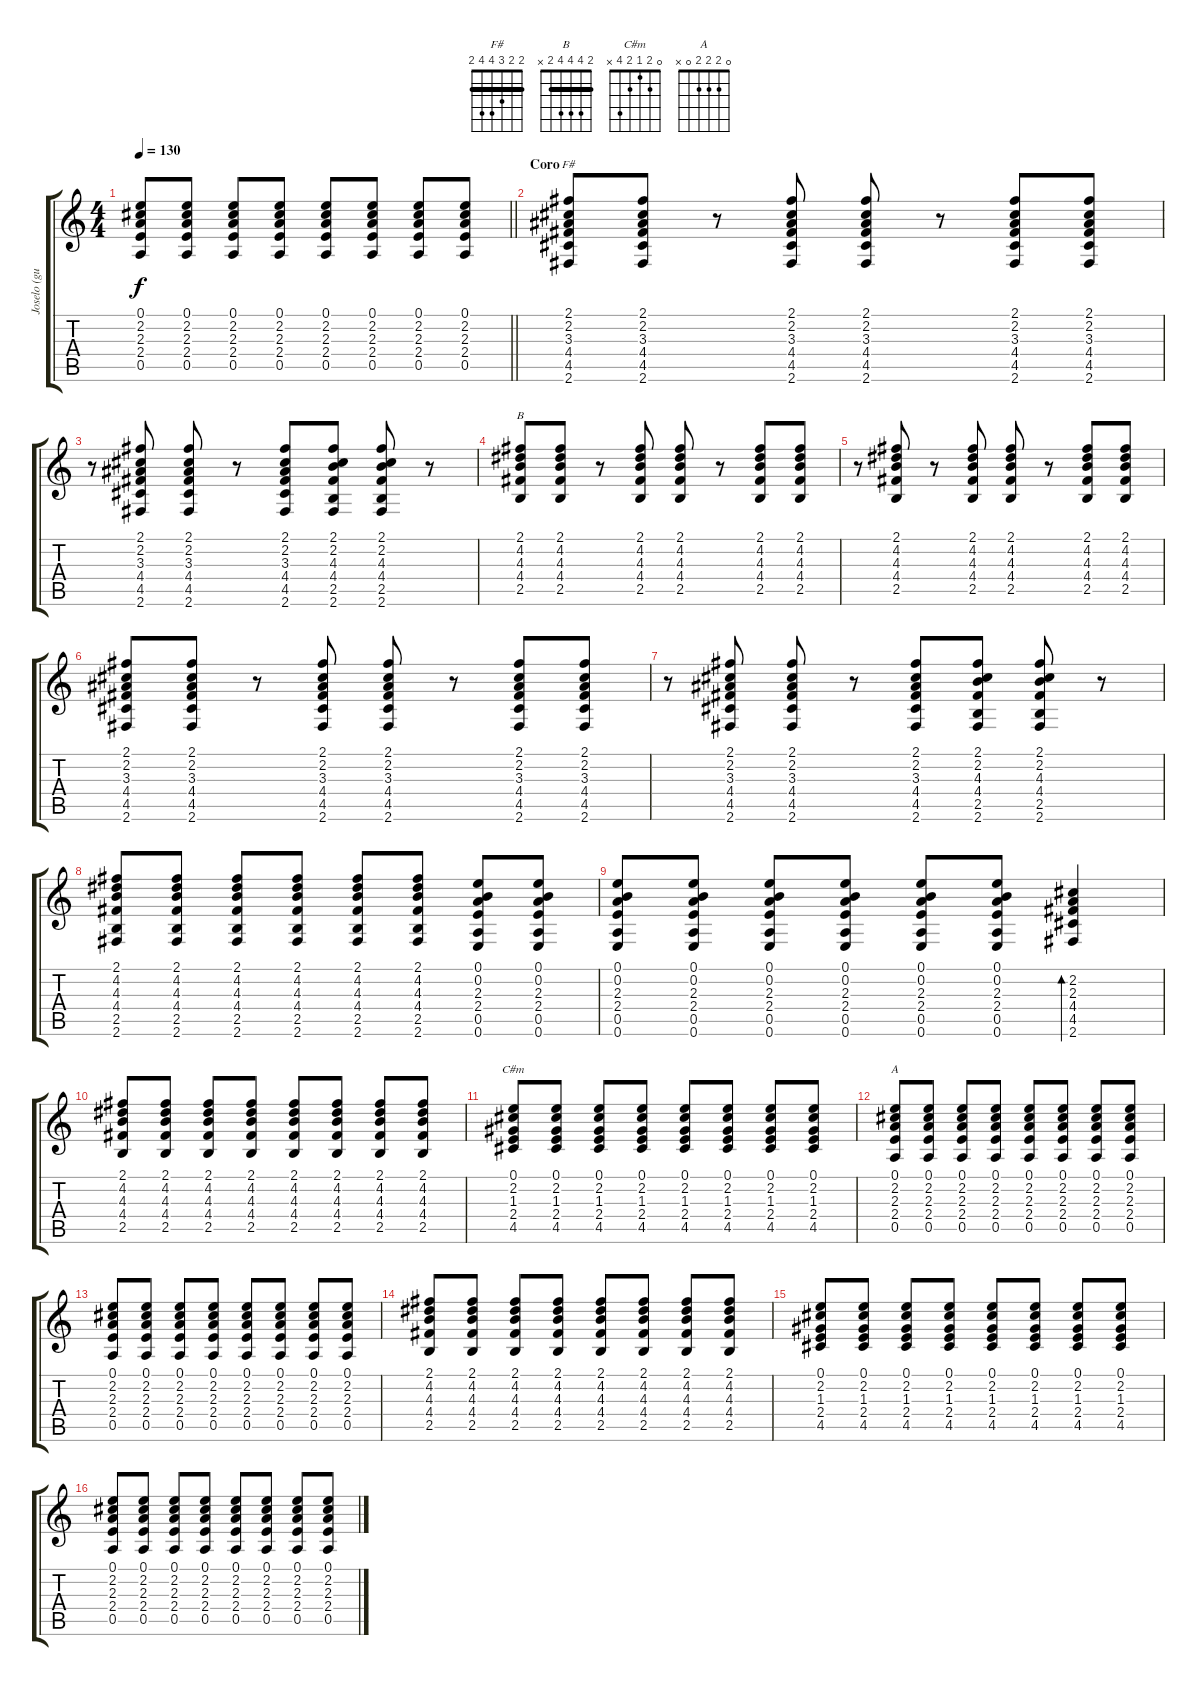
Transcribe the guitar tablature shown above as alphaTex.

\track ("Joselo (guitarra)" "Joselo (gu") {instrument electricguitarjazz}
\staff {score tabs}
\tuning (E4 B3 G3 D3 A2 E2) {hide}
\chord ("F#" 2 2 3 4 4 2) {barre 2}
\chord ("B" 2 4 4 4 2 x) {barre 2}
\chord ("C#m" 0 2 1 2 4 x)
\chord ("A" 0 2 2 2 0 x)
\ts (4 4)
\tempo 130
\clef g2
\barLineRight lightlight
\ks c
(0.1 2.2 2.3 2.4 0.5).8{dy f} (0.1 2.2 2.3 2.4 0.5).8 (0.1 2.2 2.3 2.4 0.5).8 (0.1 2.2 2.3 2.4 0.5).8 (0.1 2.2 2.3 2.4 0.5).8 (0.1 2.2 2.3 2.4 0.5).8 (0.1 2.2 2.3 2.4 0.5).8 (0.1 2.2 2.3 2.4 0.5).8 |
\section ("" "Coro")
(2.1 2.2 3.3 4.4 4.5 2.6).8{ch "F#" instrument overdrivenguitar} (2.1 2.2 3.3 4.4 4.5 2.6).8 r.8 (2.1 2.2 3.3 4.4 4.5 2.6).8 (2.1 2.2 3.3 4.4 4.5 2.6).8 r.8 (2.1 2.2 3.3 4.4 4.5 2.6).8 (2.1 2.2 3.3 4.4 4.5 2.6).8 |
r.8 (2.1 2.2 3.3 4.4 4.5 2.6).8 (2.1 2.2 3.3 4.4 4.5 2.6).8 r.8 (2.1 2.2 3.3 4.4 4.5 2.6).8 (2.1 2.2 4.3 4.4 2.5 2.6).8 (2.1 2.2 4.3 4.4 2.5 2.6).8 r.8 |
(2.1 4.2 4.3 4.4 2.5).8{ch "B"} (2.1 4.2 4.3 4.4 2.5).8 r.8 (2.1 4.2 4.3 4.4 2.5).8 (2.1 4.2 4.3 4.4 2.5).8 r.8 (2.1 4.2 4.3 4.4 2.5).8 (2.1 4.2 4.3 4.4 2.5).8 |
r.8 (2.1 4.2 4.3 4.4 2.5).8 r.8 (2.1 4.2 4.3 4.4 2.5).8 (2.1 4.2 4.3 4.4 2.5).8 r.8 (2.1 4.2 4.3 4.4 2.5).8 (2.1 4.2 4.3 4.4 2.5).8 |
(2.1 2.2 3.3 4.4 4.5 2.6).8 (2.1 2.2 3.3 4.4 4.5 2.6).8 r.8 (2.1 2.2 3.3 4.4 4.5 2.6).8 (2.1 2.2 3.3 4.4 4.5 2.6).8 r.8 (2.1 2.2 3.3 4.4 4.5 2.6).8 (2.1 2.2 3.3 4.4 4.5 2.6).8 |
r.8 (2.1 2.2 3.3 4.4 4.5 2.6).8 (2.1 2.2 3.3 4.4 4.5 2.6).8 r.8 (2.1 2.2 3.3 4.4 4.5 2.6).8 (2.1 2.2 4.3 4.4 2.5 2.6).8 (2.1 2.2 4.3 4.4 2.5 2.6).8 r.8 |
(2.1 4.2 4.3 4.4 2.5 2.6).8 (2.1 4.2 4.3 4.4 2.5 2.6).8 (2.1 4.2 4.3 4.4 2.5 2.6).8 (2.1 4.2 4.3 4.4 2.5 2.6).8 (2.1 4.2 4.3 4.4 2.5 2.6).8 (2.1 4.2 4.3 4.4 2.5 2.6).8 (0.1 0.2 2.3 2.4 0.5 0.6).8 (0.1 0.2 2.3 2.4 0.5 0.6).8 |
(0.1 0.2 2.3 2.4 0.5 0.6).8 (0.1 0.2 2.3 2.4 0.5 0.6).8 (0.1 0.2 2.3 2.4 0.5 0.6).8 (0.1 0.2 2.3 2.4 0.5 0.6).8 (0.1 0.2 2.3 2.4 0.5 0.6).8 (0.1 0.2 2.3 2.4 0.5 0.6).8 (2.2 2.3 4.4 4.5 2.6).4{bd 60} |
(2.1 4.2 4.3 4.4 2.5).8{instrument electricguitarclean} (2.1 4.2 4.3 4.4 2.5).8 (2.1 4.2 4.3 4.4 2.5).8 (2.1 4.2 4.3 4.4 2.5).8 (2.1 4.2 4.3 4.4 2.5).8 (2.1 4.2 4.3 4.4 2.5).8 (2.1 4.2 4.3 4.4 2.5).8 (2.1 4.2 4.3 4.4 2.5).8 |
(0.1 2.2 1.3 2.4 4.5).8{ch "C#m"} (0.1 2.2 1.3 2.4 4.5).8 (0.1 2.2 1.3 2.4 4.5).8 (0.1 2.2 1.3 2.4 4.5).8 (0.1 2.2 1.3 2.4 4.5).8 (0.1 2.2 1.3 2.4 4.5).8 (0.1 2.2 1.3 2.4 4.5).8 (0.1 2.2 1.3 2.4 4.5).8 |
(0.1 2.2 2.3 2.4 0.5).8{ch "A"} (0.1 2.2 2.3 2.4 0.5).8 (0.1 2.2 2.3 2.4 0.5).8 (0.1 2.2 2.3 2.4 0.5).8 (0.1 2.2 2.3 2.4 0.5).8 (0.1 2.2 2.3 2.4 0.5).8 (0.1 2.2 2.3 2.4 0.5).8 (0.1 2.2 2.3 2.4 0.5).8 |
(0.1 2.2 2.3 2.4 0.5).8 (0.1 2.2 2.3 2.4 0.5).8 (0.1 2.2 2.3 2.4 0.5).8 (0.1 2.2 2.3 2.4 0.5).8 (0.1 2.2 2.3 2.4 0.5).8 (0.1 2.2 2.3 2.4 0.5).8 (0.1 2.2 2.3 2.4 0.5).8 (0.1 2.2 2.3 2.4 0.5).8 |
(2.1 4.2 4.3 4.4 2.5).8 (2.1 4.2 4.3 4.4 2.5).8 (2.1 4.2 4.3 4.4 2.5).8 (2.1 4.2 4.3 4.4 2.5).8 (2.1 4.2 4.3 4.4 2.5).8 (2.1 4.2 4.3 4.4 2.5).8 (2.1 4.2 4.3 4.4 2.5).8 (2.1 4.2 4.3 4.4 2.5).8 |
(0.1 2.2 1.3 2.4 4.5).8 (0.1 2.2 1.3 2.4 4.5).8 (0.1 2.2 1.3 2.4 4.5).8 (0.1 2.2 1.3 2.4 4.5).8 (0.1 2.2 1.3 2.4 4.5).8 (0.1 2.2 1.3 2.4 4.5).8 (0.1 2.2 1.3 2.4 4.5).8 (0.1 2.2 1.3 2.4 4.5).8 |
(0.1 2.2 2.3 2.4 0.5).8 (0.1 2.2 2.3 2.4 0.5).8 (0.1 2.2 2.3 2.4 0.5).8 (0.1 2.2 2.3 2.4 0.5).8 (0.1 2.2 2.3 2.4 0.5).8 (0.1 2.2 2.3 2.4 0.5).8 (0.1 2.2 2.3 2.4 0.5).8 (0.1 2.2 2.3 2.4 0.5).8
